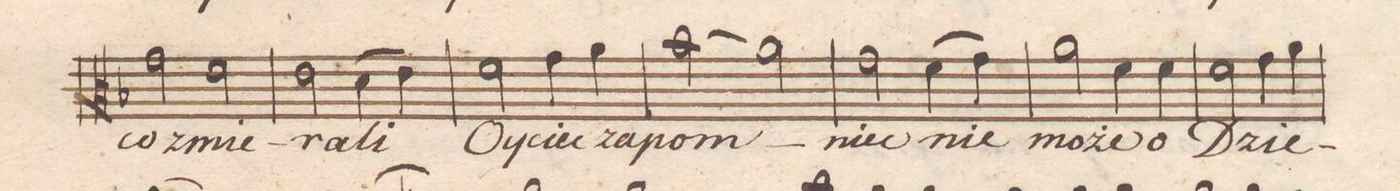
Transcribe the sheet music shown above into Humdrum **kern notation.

**kern	**text	**dynam
*I"Alto.	*	*
*clefC3	*	*
*k[b-]	*	*
*met(c|)	*	*
*M2/2	*	*
2g\	co	.
2f\	zmie-	.
=48	=48	=48
(2e\	-ra-	.
4d\)	.	.
4e\	-li	.
=49	=49	=49
2f\	Oy-	.
4g\	-ciec	.
4a\	za-	.
=50	=50	=50
(2b-\	-pom-	.
2a\)	.	.
=51	=51	=51
2g\	-niec	.
(4f\	nie	.
4g\)	.	.
=52	=52	=52
2a\	mo-	.
4f\	-że	.
4f\	o	.
=53	=53	=53
2f\	Dzie-	.
4g\	.	.
4a\	.	.
=54	=54	=54
*-	*-	*-
